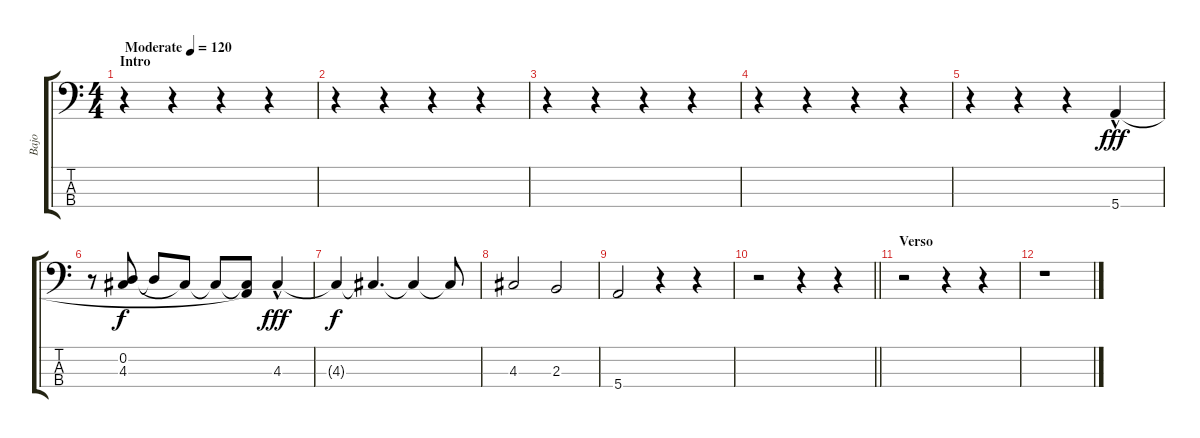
\track ("Bajo" "Bajo") {instrument electricbassfinger}
\staff {score tabs}
\tuning (G2 D2 A1 E1) {hide}
\ts (4 4)
\section ("" "Intro")
\tempo (120 "Moderate")
\clef f4
\ks c
r.4{dy fff instrument electricbassfinger} r.4 r.4 r.4 |
r.4 r.4 r.4 r.4 |
r.4 r.4 r.4 r.4 |
r.4 r.4 r.4 r.4 |
r.4 r.4 r.4 5.4{hac}.4 |
r.8 (0.2 4.3).8{dy f} 0.2{t}.8 4.3{t}.8 4.3{t}.8 (4.3{t} 5.4{t}).8 4.3{hac}.4{dy fff} |
4.3{t}.4{dy f} 4.3{t}.4{d} 4.3{t}.4 4.3{t}.8 |
4.3.2 2.3.2 |
5.4.2 r.4 r.4 |
\barLineRight lightlight
r.2 r.4 r.4 |
\section ("" "Verso")
r.2 r.4 r.4 |
r.1
